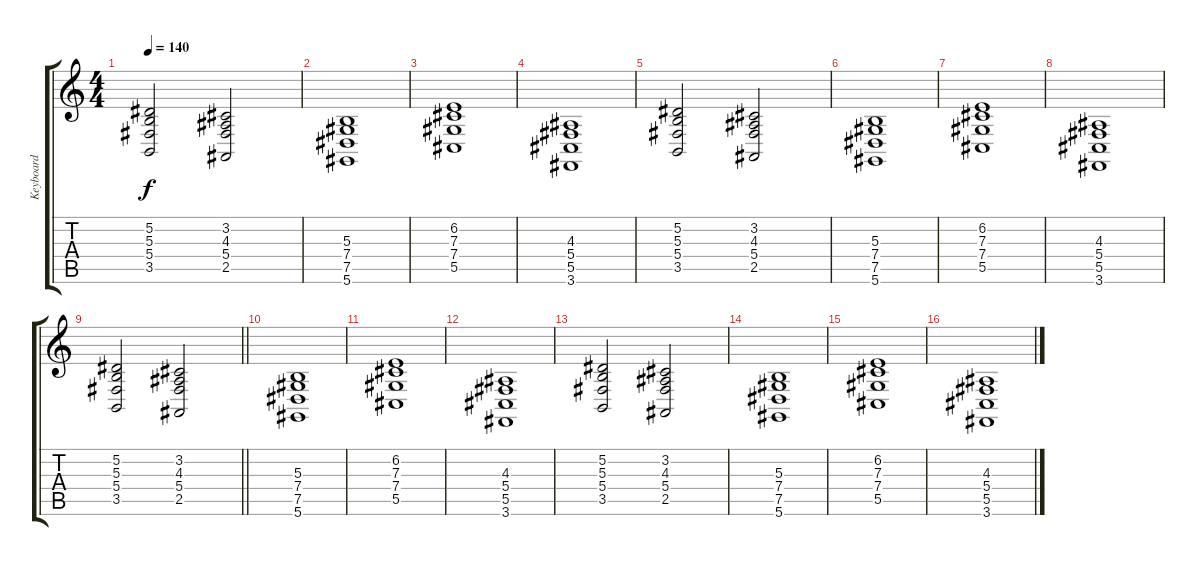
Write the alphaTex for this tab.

\track ("Keyboard" "Keyboard") {instrument synthstrings1}
\staff {score tabs}
\tuning (Eb4 Bb3 Gb3 Db3 Ab2 Eb2) {hide}
\ts (4 4)
\tempo 140
\clef g2
\ks c
(5.2 5.3 5.4 3.5).2{dy f} (3.2 4.3 5.4 2.5).2 |
(5.3 7.4 7.5 5.6).1 |
(6.2 7.3 7.4 5.5).1 |
(4.3 5.4 5.5 3.6).1 |
(5.2 5.3 5.4 3.5).2 (3.2 4.3 5.4 2.5).2 |
(5.3 7.4 7.5 5.6).1 |
(6.2 7.3 7.4 5.5).1 |
(4.3 5.4 5.5 3.6).1 |
\barLineRight lightlight
(5.2 5.3 5.4 3.5).2 (3.2 4.3 5.4 2.5).2 |
(5.3 7.4 7.5 5.6).1 |
(6.2 7.3 7.4 5.5).1 |
(4.3 5.4 5.5 3.6).1 |
(5.2 5.3 5.4 3.5).2 (3.2 4.3 5.4 2.5).2 |
(5.3 7.4 7.5 5.6).1 |
(6.2 7.3 7.4 5.5).1 |
(4.3 5.4 5.5 3.6).1
